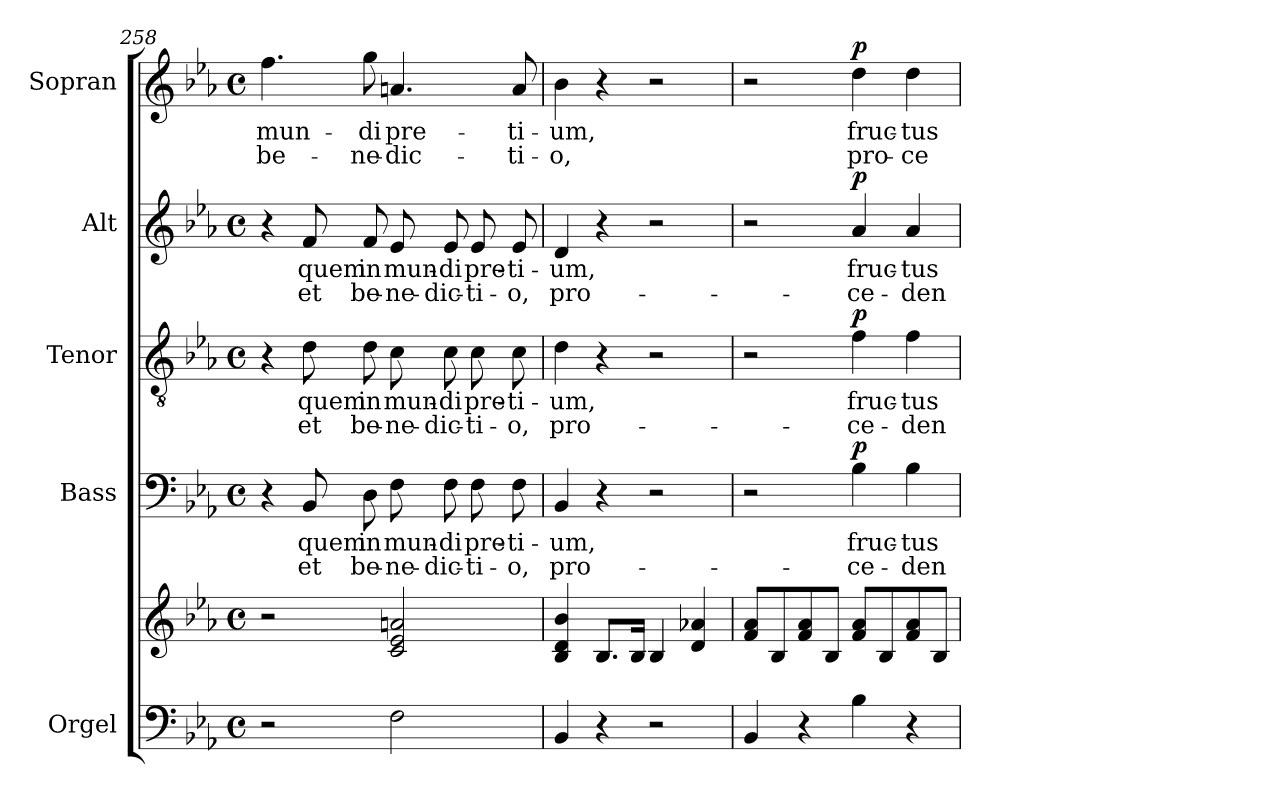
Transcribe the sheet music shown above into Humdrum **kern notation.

**kern	**kern	**kern	**text	**text	**dynam	**kern	**text	**text	**dynam	**kern	**text	**text	**dynam	**kern	**text	**text	**dynam
*part5	*part5	*part4	*part4	*part4	*part4	*part3	*part3	*part3	*part3	*part2	*part2	*part2	*part2	*part1	*part1	*part1	*part1
*staff6	*staff5	*staff4	*staff4	*staff4	*staff4	*staff3	*staff3	*staff3	*staff3	*staff2	*staff2	*staff2	*staff2	*staff1	*staff1	*staff1	*staff1
*I"Orgel	*	*I"Bass	*	*	*	*I"Tenor	*	*	*	*I"Alt	*	*	*	*I"Sopran	*	*	*
*I'Org.	*	*I'B.	*	*	*	*I'T.	*	*	*	*I'A.	*	*	*	*I'S.	*	*	*
*clefF4	*clefG2	*clefF4	*	*	*	*clefGv2	*	*	*	*clefG2	*	*	*	*clefG2	*	*	*
*k[b-e-a-]	*k[b-e-a-]	*k[b-e-a-]	*	*	*	*k[b-e-a-]	*	*	*	*k[b-e-a-]	*	*	*	*k[b-e-a-]	*	*	*
*E-:	*E-:	*E-:	*	*	*	*E-:	*	*	*	*E-:	*	*	*	*E-:	*	*	*
*M4/4	*M4/4	*M4/4	*	*	*	*M4/4	*	*	*	*M4/4	*	*	*	*M4/4	*	*	*
*met(c)	*met(c)	*met(c)	*	*	*	*met(c)	*	*	*	*met(c)	*	*	*	*met(c)	*	*	*
=258	=258	=258	=258	=258	=258	=258	=258	=258	=258	=258	=258	=258	=258	=258	=258	=258	=258
!	!	!	!	!	!	!	!	!	!	!	!	!	!	!	!LO:LY:b	!LO:LY:b	!
2r	2r	4r	.	.	.	4r	.	.	.	4r	.	.	.	4.ff\	mun-	be-	.
!	!	!	!LO:LY:b	!LO:LY:b	!	!	!LO:LY:b	!LO:LY:b	!	!	!LO:LY:b	!LO:LY:b	!	!	!	!	!
.	.	8BB-/	quem	et	.	8d\	quem	et	.	8f/	quem	et	.	.	.	.	.
!	!	!	!LO:LY:b	!LO:LY:b	!	!	!LO:LY:b	!LO:LY:b	!	!	!LO:LY:b	!LO:LY:b	!	!	!LO:LY:b	!LO:LY:b	!
.	.	8D\	in	be-	.	8d\	in	be-	.	8f/	in	be-	.	8gg\	-di	-ne-	.
!	!	!	!LO:LY:b	!LO:LY:b	!	!	!LO:LY:b	!LO:LY:b	!	!	!LO:LY:b	!LO:LY:b	!	!	!LO:LY:b	!LO:LY:b	!
2F\	2c/ 2e-/ 2an/	8F\	mun-	-ne-	.	8c\	mun-	-ne-	.	8e-/	mun-	-ne-	.	4.an/	pre-	-dic-	.
!	!	!	!LO:LY:b	!LO:LY:b	!	!	!LO:LY:b	!LO:LY:b	!	!	!LO:LY:b	!LO:LY:b	!	!	!	!	!
.	.	8F\	-di	-dic-	.	8c\	-di	-dic-	.	8e-/	-di	-dic-	.	.	.	.	.
!	!	!	!LO:LY:b	!LO:LY:b	!	!	!LO:LY:b	!LO:LY:b	!	!	!LO:LY:b	!LO:LY:b	!	!	!	!	!
.	.	8F\	pre-	-ti-	.	8c\	pre-	-ti-	.	8e-/	pre-	-ti-	.	.	.	.	.
!	!	!	!LO:LY:b	!LO:LY:b	!	!	!LO:LY:b	!LO:LY:b	!	!	!LO:LY:b	!LO:LY:b	!	!	!LO:LY:b	!LO:LY:b	!
.	.	8F\	-ti-	-o,	.	8c\	-ti-	-o,	.	8e-/	-ti-	-o,	.	8a/	-ti-	-ti-	.
=259	=259	=259	=259	=259	=259	=259	=259	=259	=259	=259	=259	=259	=259	=259	=259	=259	=259
!	!	!	!LO:LY:b	!LO:LY:b	!	!	!LO:LY:b	!LO:LY:b	!	!	!LO:LY:b	!LO:LY:b	!	!	!LO:LY:b	!LO:LY:b	!
4BB-/	4B-/ 4d/ 4b-/	4BB-/	-um,	pro-	.	4d\	-um,	pro-	.	4d/	-um,	pro-	.	4b-\	-um,	-o,	.
4r	8.B-/L	4r	.	.	.	4r	.	.	.	4r	.	.	.	4r	.	.	.
.	16B-/Jk	.	.	.	.	.	.	.	.	.	.	.	.	.	.	.	.
2r	4B-/	2r	.	.	.	2r	.	.	.	2r	.	.	.	2r	.	.	.
.	4d/ 4a-X/	.	.	.	.	.	.	.	.	.	.	.	.	.	.	.	.
=260	=260	=260	=260	=260	=260	=260	=260	=260	=260	=260	=260	=260	=260	=260	=260	=260	=260
4BB-/	8f/ 8a-/L	2r	.	.	.	2r	.	.	.	2r	.	.	.	2r	.	.	.
.	8B-/	.	.	.	.	.	.	.	.	.	.	.	.	.	.	.	.
4r	8f/ 8a-/	.	.	.	.	.	.	.	.	.	.	.	.	.	.	.	.
.	8B-/J	.	.	.	.	.	.	.	.	.	.	.	.	.	.	.	.
!	!	!	!LO:LY:b	!LO:LY:b	!LO:DY:a	!	!LO:LY:b	!LO:LY:b	!LO:DY:a	!	!LO:LY:b	!LO:LY:b	!LO:DY:a	!	!LO:LY:b	!LO:LY:b	!LO:DY:a
4B-\	8f/ 8a-/L	4B-\	fruc-	-ce-	p	4f\	fruc-	-ce-	p	4a-/	fruc-	-ce-	p	4dd\	fruc-	pro-	p
.	8B-/	.	.	.	.	.	.	.	.	.	.	.	.	.	.	.	.
!	!	!	!LO:LY:b	!LO:LY:b	!	!	!LO:LY:b	!LO:LY:b	!	!	!LO:LY:b	!LO:LY:b	!	!	!LO:LY:b	!LO:LY:b	!
4r	8f/ 8a-/	4B-\	-tus	-den-	.	4f\	-tus	-den-	.	4a-/	-tus	-den-	.	4dd\	-tus	-ce-	.
.	8B-/J	.	.	.	.	.	.	.	.	.	.	.	.	.	.	.	.
=	=	=	=	=	=	=	=	=	=	=	=	=	=	=	=	=	=
*-	*-	*-	*-	*-	*-	*-	*-	*-	*-	*-	*-	*-	*-	*-	*-	*-	*-
